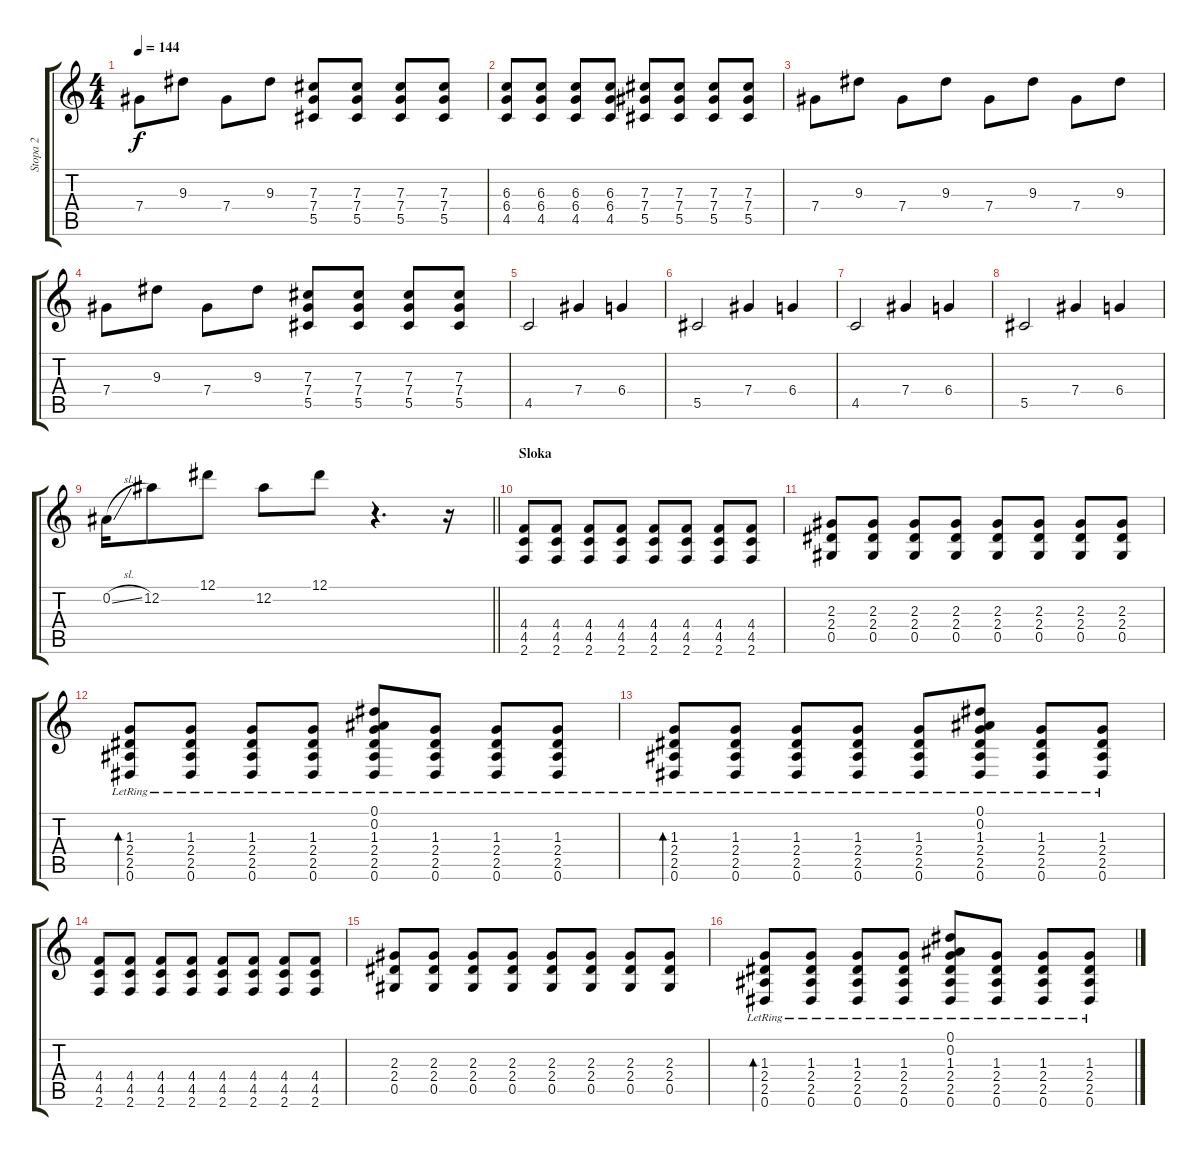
\track ("Stopa 2" "Stopa 2") {instrument overdrivenguitar}
\staff {score tabs}
\tuning (Eb4 Bb3 Gb3 Db3 Ab2 Eb2) {hide}
\ts (4 4)
\tempo 144
\clef g2
\ks c
7.4.8{dy f} 9.3.8 7.4.8 9.3.8 (7.3 7.4 5.5).8 (7.3 7.4 5.5).8 (7.3 7.4 5.5).8 (7.3 7.4 5.5).8 |
(6.3 6.4 4.5).8 (6.3 6.4 4.5).8 (6.3 6.4 4.5).8 (6.3 6.4 4.5).8 (7.3 7.4 5.5).8 (7.3 7.4 5.5).8 (7.3 7.4 5.5).8 (7.3 7.4 5.5).8 |
7.4.8 9.3.8 7.4.8 9.3.8 7.4.8 9.3.8 7.4.8 9.3.8 |
7.4.8 9.3.8 7.4.8 9.3.8 (7.3 7.4 5.5).8 (7.3 7.4 5.5).8 (7.3 7.4 5.5).8 (7.3 7.4 5.5).8 |
4.5.2 7.4.4 6.4.4 |
5.5.2 7.4.4 6.4.4 |
4.5.2 7.4.4 6.4.4 |
5.5.2 7.4.4 6.4.4 |
\barLineRight lightlight
0.2{sl}.16 12.2.8 12.1.8 12.2.8 12.1.8 r.4{d} r.16 |
\section ("" "Sloka")
(4.4 4.5 2.6).8 (4.4 4.5 2.6).8 (4.4 4.5 2.6).8 (4.4 4.5 2.6).8 (4.4 4.5 2.6).8 (4.4 4.5 2.6).8 (4.4 4.5 2.6).8 (4.4 4.5 2.6).8 |
(2.3 2.4 0.5).8 (2.3 2.4 0.5).8 (2.3 2.4 0.5).8 (2.3 2.4 0.5).8 (2.3 2.4 0.5).8 (2.3 2.4 0.5).8 (2.3 2.4 0.5).8 (2.3 2.4 0.5).8 |
(1.3{lr} 2.4{lr} 2.5{lr} 0.6{lr}).8{bd 480} (1.3{lr} 2.4{lr} 2.5{lr} 0.6{lr}).8 (1.3{lr} 2.4{lr} 2.5{lr} 0.6{lr}).8 (1.3{lr} 2.4{lr} 2.5{lr} 0.6{lr}).8 (0.1{lr} 0.2{lr} 1.3{lr} 2.4{lr} 2.5{lr} 0.6{lr}).8 (1.3{lr} 2.4{lr} 2.5{lr} 0.6{lr}).8 (1.3{lr} 2.4{lr} 2.5{lr} 0.6{lr}).8 (1.3{lr} 2.4{lr} 2.5{lr} 0.6{lr}).8 |
(1.3{lr} 2.4{lr} 2.5{lr} 0.6{lr}).8{bd 480} (1.3{lr} 2.4{lr} 2.5{lr} 0.6{lr}).8 (1.3{lr} 2.4{lr} 2.5{lr} 0.6{lr}).8 (1.3{lr} 2.4{lr} 2.5{lr} 0.6{lr}).8 (1.3{lr} 2.4{lr} 2.5{lr} 0.6{lr}).8 (0.1{lr} 0.2{lr} 1.3{lr} 2.4{lr} 2.5{lr} 0.6{lr}).8 (1.3{lr} 2.4{lr} 2.5{lr} 0.6{lr}).8 (1.3{lr} 2.4{lr} 2.5{lr} 0.6{lr}).8 |
(4.4 4.5 2.6).8 (4.4 4.5 2.6).8 (4.4 4.5 2.6).8 (4.4 4.5 2.6).8 (4.4 4.5 2.6).8 (4.4 4.5 2.6).8 (4.4 4.5 2.6).8 (4.4 4.5 2.6).8 |
(2.3 2.4 0.5).8 (2.3 2.4 0.5).8 (2.3 2.4 0.5).8 (2.3 2.4 0.5).8 (2.3 2.4 0.5).8 (2.3 2.4 0.5).8 (2.3 2.4 0.5).8 (2.3 2.4 0.5).8 |
(1.3{lr} 2.4{lr} 2.5{lr} 0.6{lr}).8{bd 480} (1.3{lr} 2.4{lr} 2.5{lr} 0.6{lr}).8 (1.3{lr} 2.4{lr} 2.5{lr} 0.6{lr}).8 (1.3{lr} 2.4{lr} 2.5{lr} 0.6{lr}).8 (0.1{lr} 0.2{lr} 1.3{lr} 2.4{lr} 2.5{lr} 0.6{lr}).8 (1.3{lr} 2.4{lr} 2.5{lr} 0.6{lr}).8 (1.3{lr} 2.4{lr} 2.5{lr} 0.6{lr}).8 (1.3{lr} 2.4{lr} 2.5{lr} 0.6{lr}).8
